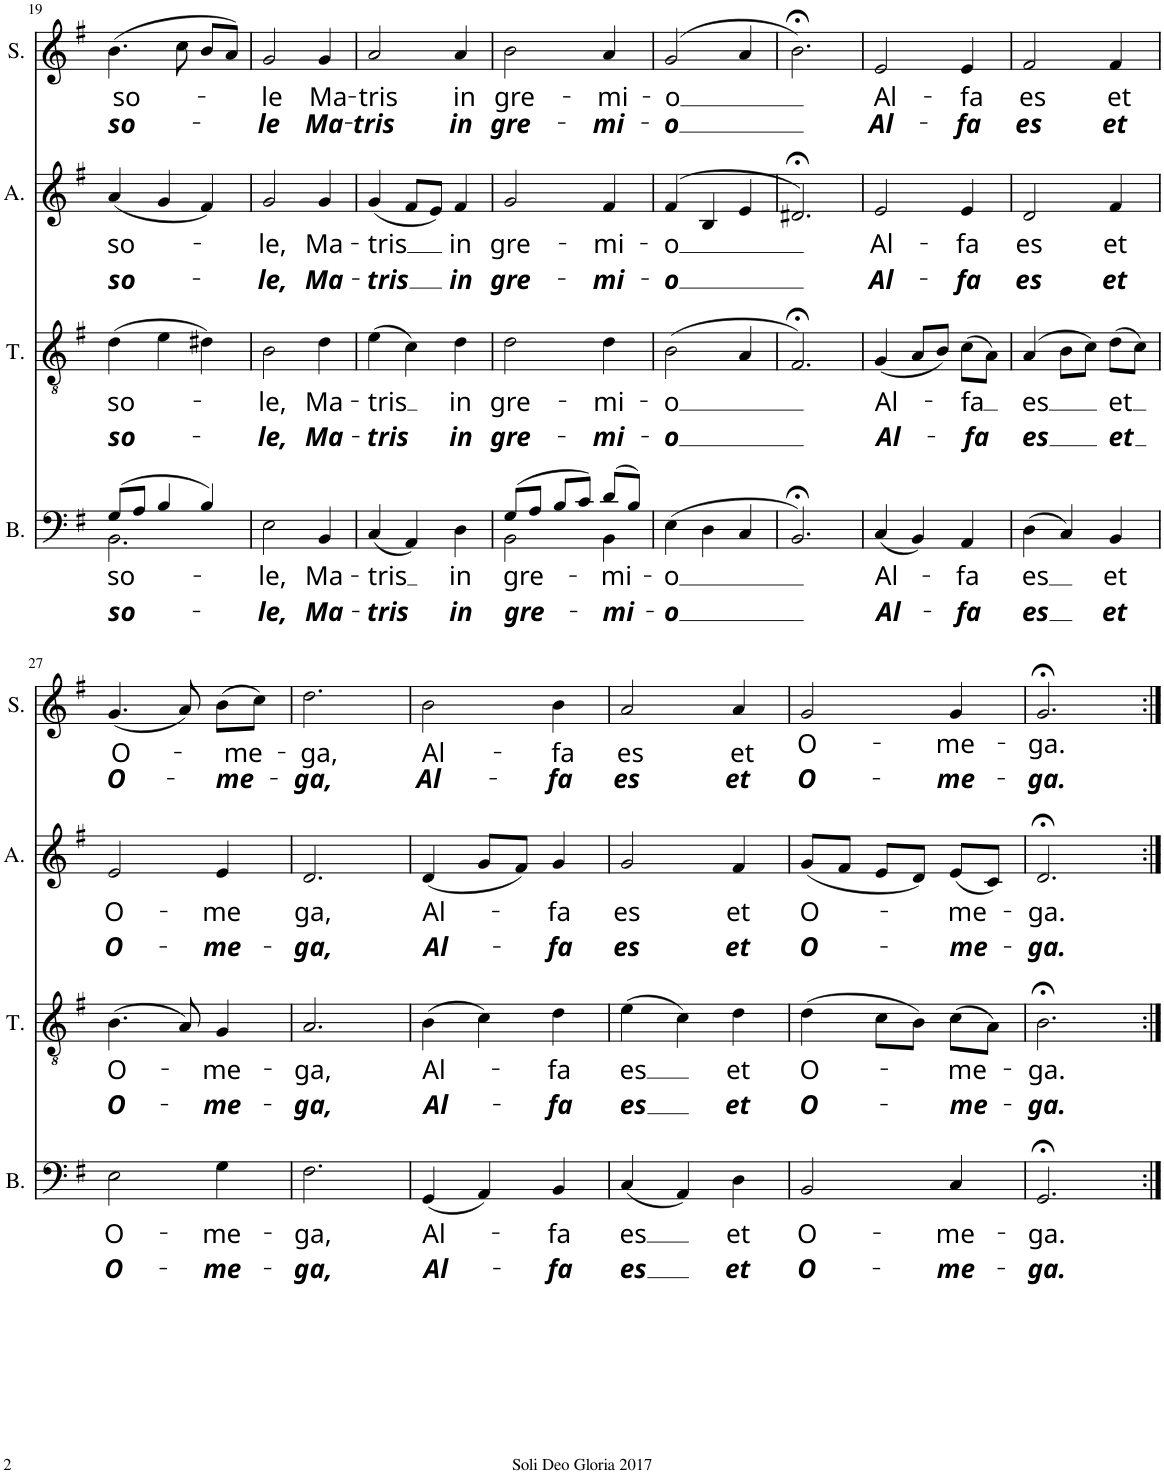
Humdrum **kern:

**kern	**text	**text	**kern	**text	**text	**kern	**text	**text	**kern	**text	**text
*part4	*part4	*part4	*part3	*part3	*part3	*part2	*part2	*part2	*part1	*part1	*part1
*staff4	*staff4	*staff4	*staff3	*staff3	*staff3	*staff2	*staff2	*staff2	*staff1	*staff1	*staff1
*I"Bass	*	*	*I"Ténor	*	*	*I"Alto	*	*	*I"Soprano	*	*
*I'B.	*	*	*I'T.	*	*	*I'A.	*	*	*I'S.	*	*
!!LO:PB:g=z
*clefF4	*	*	*clefGv2	*	*	*clefG2	*	*	*clefG2	*	*
*k[f#]	*	*	*k[f#]	*	*	*k[f#]	*	*	*k[f#]	*	*
*M3/4	*	*	*M3/4	*	*	*M3/4	*	*	*M3/4	*	*
=19	=19	=19	=19	=19	=19	=19	=19	=19	=19	=19	=19
!	!LO:LY:b	!LO:LY:b	!	!LO:LY:b	!LO:LY:b	!	!LO:LY:b	!LO:LY:b	!	!LO:LY:b	!LO:LY:b
*^	*	*	*	*	*	*	*	*	*	*	*
(8G/L	2.BB\	so-	so-	(4d\	so-	so-	(4a/	so-	so-	(4.b\	so-	so-
8A/J	.	.	.	.	.	.	.	.	.	.	.	.
4B/	.	.	.	4e\	.	.	4g/	.	.	.	.	.
.	.	.	.	.	.	.	.	.	.	8cc\	.	.
4B/)	.	.	.	4d#X\)	.	.	4f#/)	.	.	8b/L	.	.
.	.	.	.	.	.	.	.	.	.	8a/J)	.	.
*v	*v	*	*	*	*	*	*	*	*	*	*	*
=20	=20	=20	=20	=20	=20	=20	=20	=20	=20	=20	=20
!	!LO:LY:b	!LO:LY:b	!	!LO:LY:b	!LO:LY:b	!	!LO:LY:b	!LO:LY:b	!	!LO:LY:b	!LO:LY:b
2E\	-le,	-le,	2B\	-le,	-le,	2g/	-le,	-le,	2g/	-le	-le
!	!LO:LY:b	!LO:LY:b	!	!LO:LY:b	!LO:LY:b	!	!LO:LY:b	!LO:LY:b	!	!LO:LY:b	!LO:LY:b
4BB/	Ma-	Ma-	4d\	Ma-	Ma-	4g/	Ma-	Ma-	4g/	Ma-	Ma-
=21	=21	=21	=21	=21	=21	=21	=21	=21	=21	=21	=21
!	!LO:LY:b	!LO:LY:b	!	!LO:LY:b	!LO:LY:b	!	!LO:LY:b	!LO:LY:b	!	!LO:LY:b	!LO:LY:b
(4C/	-tris	-tris	(4e\	-tris	-tris	(4g/	-tris	-tris	2a/	-tris	-tris
4AA/)	.	.	4c\)	.	.	8f#/L	.	.	.	.	.
.	.	.	.	.	.	8e/J)	.	.	.	.	.
!	!LO:LY:b	!LO:LY:b	!	!LO:LY:b	!LO:LY:b	!	!LO:LY:b	!LO:LY:b	!	!LO:LY:b	!LO:LY:b
4D\	in	in	4d\	in	in	4f#/	in	in	4a/	in	in
=22	=22	=22	=22	=22	=22	=22	=22	=22	=22	=22	=22
!	!LO:LY:b	!LO:LY:b	!	!LO:LY:b	!LO:LY:b	!	!LO:LY:b	!LO:LY:b	!	!LO:LY:b	!LO:LY:b
*^	*	*	*	*	*	*	*	*	*	*	*
(8G/L	2BB\	gre-	gre-	2d\	gre-	gre-	2g/	gre-	gre-	2b\	gre-	gre-
8A/J	.	.	.	.	.	.	.	.	.	.	.	.
8B/L	.	.	.	.	.	.	.	.	.	.	.	.
8c/J)	.	.	.	.	.	.	.	.	.	.	.	.
!	!	!LO:LY:b	!LO:LY:b	!	!LO:LY:b	!LO:LY:b	!	!LO:LY:b	!LO:LY:b	!	!LO:LY:b	!LO:LY:b
(8d/L	4BB\	-mi-	-mi-	4d\	-mi-	-mi-	4f#/	-mi-	-mi-	4a/	-mi-	-mi-
8B/J)	.	.	.	.	.	.	.	.	.	.	.	.
*v	*v	*	*	*	*	*	*	*	*	*	*	*
=23	=23	=23	=23	=23	=23	=23	=23	=23	=23	=23	=23
!	!LO:LY:b	!LO:LY:b	!	!LO:LY:b	!LO:LY:b	!	!LO:LY:b	!LO:LY:b	!	!LO:LY:b	!LO:LY:b
(>4E\	-o	-o	(2B\	-o	-o	(>4f#/	-o	-o	(2g/	-o	-o
4D\	.	.	.	.	.	4B/	.	.	.	.	.
4C/	.	.	4A/	.	.	4e/	.	.	4a/	.	.
=24	=24	=24	=24	=24	=24	=24	=24	=24	=24	=24	=24
2.BB;</)	.	.	2.F#;</)	.	.	2.d#X;</)	.	.	2.b;<\)	.	.
=25	=25	=25	=25	=25	=25	=25	=25	=25	=25	=25	=25
!	!LO:LY:b	!LO:LY:b	!	!LO:LY:b	!LO:LY:b	!	!LO:LY:b	!LO:LY:b	!	!LO:LY:b	!LO:LY:b
(4C/	Al-	Al-	(4G/	Al-	Al-	2e/	Al-	Al-	2e/	Al-	Al-
4BB/)	.	.	8A/L	.	.	.	.	.	.	.	.
.	.	.	8B/J)	.	.	.	.	.	.	.	.
!	!LO:LY:b	!LO:LY:b	!	!LO:LY:b	!LO:LY:b	!	!LO:LY:b	!LO:LY:b	!	!LO:LY:b	!LO:LY:b
4AA/	-fa	-fa	(8c\L	-fa	-fa	4e/	-fa	-fa	4e/	-fa	-fa
.	.	.	8A\J)	.	.	.	.	.	.	.	.
=26	=26	=26	=26	=26	=26	=26	=26	=26	=26	=26	=26
!	!LO:LY:b	!LO:LY:b	!	!LO:LY:b	!LO:LY:b	!	!LO:LY:b	!LO:LY:b	!	!LO:LY:b	!LO:LY:b
(4D\	-es	es	(4A/	es	es	2d/	es	es	2f#/	es	es
4C/)	.	.	8B\L	.	.	.	.	.	.	.	.
.	.	.	8c\J)	.	.	.	.	.	.	.	.
!	!LO:LY:b	!LO:LY:b	!	!LO:LY:b	!LO:LY:b	!	!LO:LY:b	!LO:LY:b	!	!LO:LY:b	!LO:LY:b
4BB/	et	et	(8d\L	et	et	4f#/	et	et	4f#/	et	et
.	.	.	8c\J)	.	.	.	.	.	.	.	.
!!LO:LB:g=z
=27	=27	=27	=27	=27	=27	=27	=27	=27	=27	=27	=27
!	!LO:LY:b	!LO:LY:b	!	!LO:LY:b	!LO:LY:b	!	!LO:LY:b	!LO:LY:b	!	!LO:LY:b	!LO:LY:b
2E\	O-	O-	(4.B\	O-	O-	2e/	O-	O-	(4.g/	O-	O-
.	.	.	8A/)	.	.	.	.	.	8a/)	.	.
!	!LO:LY:b	!LO:LY:b	!	!LO:LY:b	!LO:LY:b	!	!LO:LY:b	!LO:LY:b	!	!LO:LY:b	!LO:LY:b
4G\	-me-	-me-	4G/	-me-	-me-	4e/	-me	-me-	(8b\L	-me-	-me-
.	.	.	.	.	.	.	.	.	8cc\J)	.	.
=28	=28	=28	=28	=28	=28	=28	=28	=28	=28	=28	=28
!	!LO:LY:b	!LO:LY:b	!	!LO:LY:b	!LO:LY:b	!	!LO:LY:b	!LO:LY:b	!	!LO:LY:b	!LO:LY:b
2.F#\	-ga,	-ga,	2.A/	-ga,	-ga,	2.d/	ga,	-ga,	2.dd\	-ga,	-ga,
=29	=29	=29	=29	=29	=29	=29	=29	=29	=29	=29	=29
!	!LO:LY:b	!LO:LY:b	!	!LO:LY:b	!LO:LY:b	!	!LO:LY:b	!LO:LY:b	!	!LO:LY:b	!LO:LY:b
(4GG/	Al-	Al-	(4B\	Al-	Al-	(<4d/	Al-	Al-	2b\	Al-	Al-
4AA/)	.	.	4c\)	.	.	8g/L	.	.	.	.	.
.	.	.	.	.	.	8f#/J)	.	.	.	.	.
!	!LO:LY:b	!LO:LY:b	!	!LO:LY:b	!LO:LY:b	!	!LO:LY:b	!LO:LY:b	!	!LO:LY:b	!LO:LY:b
4BB/	-fa	-fa	4d\	-fa	-fa	4g/	-fa	-fa	4b\	-fa	-fa
=30	=30	=30	=30	=30	=30	=30	=30	=30	=30	=30	=30
!	!LO:LY:b	!LO:LY:b	!	!LO:LY:b	!LO:LY:b	!	!LO:LY:b	!LO:LY:b	!	!LO:LY:b	!LO:LY:b
(4C/	-es	es	(4e\	es	es	2g/	es	es	2a/	es	es
4AA/)	.	.	4c\)	.	.	.	.	.	.	.	.
!	!LO:LY:b	!LO:LY:b	!	!LO:LY:b	!LO:LY:b	!	!LO:LY:b	!LO:LY:b	!	!LO:LY:b	!LO:LY:b
4D\	et	et	4d\	et	et	4f#/	et	et	4a/	et	et
=31	=31	=31	=31	=31	=31	=31	=31	=31	=31	=31	=31
!	!LO:LY:b	!LO:LY:b	!	!LO:LY:b	!LO:LY:b	!	!LO:LY:b	!LO:LY:b	!	!LO:LY:b	!LO:LY:b
2BB/	O-	O-	(4d\	O-	O-	(8g/L	O-	O-	2g/	O-	O-
.	.	.	.	.	.	8f#/J	.	.	.	.	.
.	.	.	8c\L	.	.	8e/L	.	.	.	.	.
.	.	.	8B\J)	.	.	8d/J)	.	.	.	.	.
!	!LO:LY:b	!LO:LY:b	!	!LO:LY:b	!LO:LY:b	!	!LO:LY:b	!LO:LY:b	!	!LO:LY:b	!LO:LY:b
4C/	-me-	-me-	(8c\L	-me-	-me-	(8e/L	-me-	-me-	4g/	-me-	-me-
.	.	.	8A\J)	.	.	8c/J)	.	.	.	.	.
=32	=32	=32	=32	=32	=32	=32	=32	=32	=32	=32	=32
!	!LO:LY:b	!LO:LY:b	!	!LO:LY:b	!LO:LY:b	!	!LO:LY:b	!LO:LY:b	!	!LO:LY:b	!LO:LY:b
2.GG;</	-ga.	-ga.	2.B;<\	-ga.	-ga.	2.d;</	-ga.	-ga.	2.g;</	-ga.	-ga.
=:|!	=:|!	=:|!	=:|!	=:|!	=:|!	=:|!	=:|!	=:|!	=:|!	=:|!	=:|!
*-	*-	*-	*-	*-	*-	*-	*-	*-	*-	*-	*-
